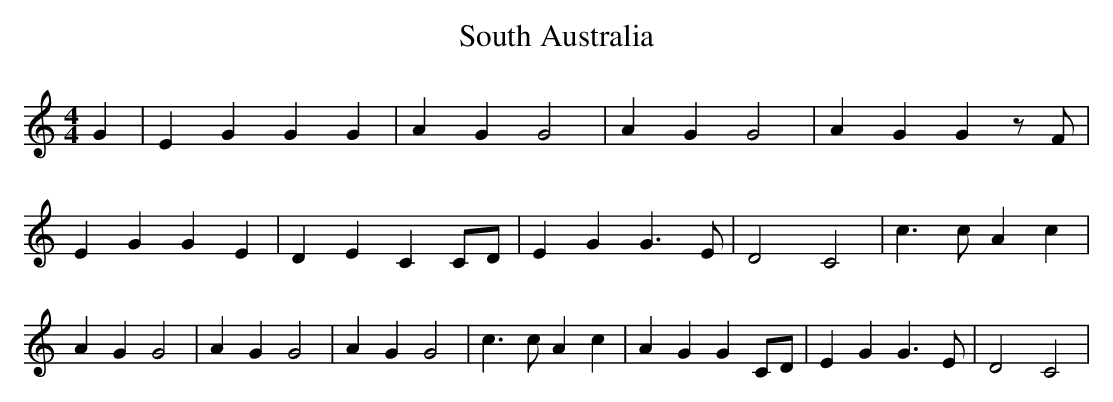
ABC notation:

X:1
T:South Australia
M:4/4
L:1/4
K:C
 G| E G G G| A G G2| A G G2| A G G z/2 F/2| E G G E| D E C C/2D/2|\
 E G G3/2 E/2| D2 C2| c3/2 c/2 A c| A G G2| A G G2| A G G2| c3/2 c/2 A c|\
 A G G C/2D/2| E G G3/2 E/2| D2 C2|
